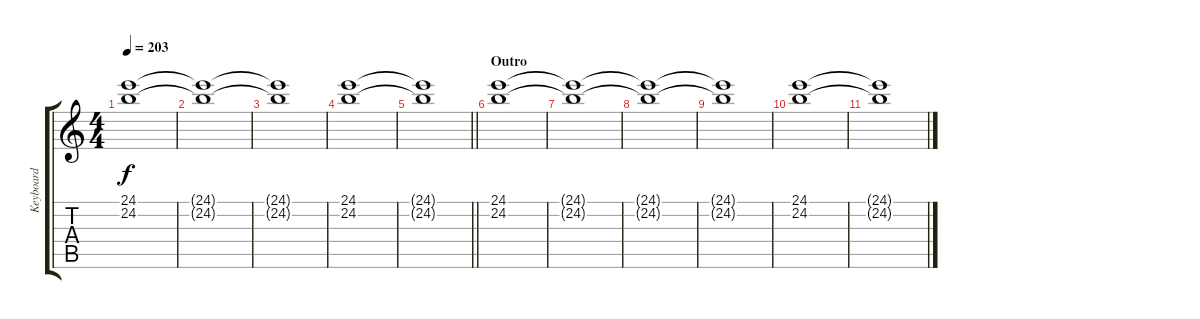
\track ("Keyboard" "Keyboard") {instrument rockorgan}
\staff {score tabs}
\tuning (E4 B3 G3 D3 A2 E2) {hide}
\ts (4 4)
\tempo 203
\clef g2
\ks c
(24.1{t} 24.2{t}).1{dy f} |
(24.1{t} 24.2{t}).1 |
(24.1{t} 24.2{t}).1 |
(24.1 24.2).1 |
\barLineRight lightlight
(24.1{t} 24.2{t}).1 |
\section ("" "Outro")
(24.1 24.2).1 |
(24.1{t} 24.2{t}).1 |
(24.1{t} 24.2{t}).1 |
(24.1{t} 24.2{t}).1 |
(24.1 24.2).1 |
(24.1{t} 24.2{t}).1
